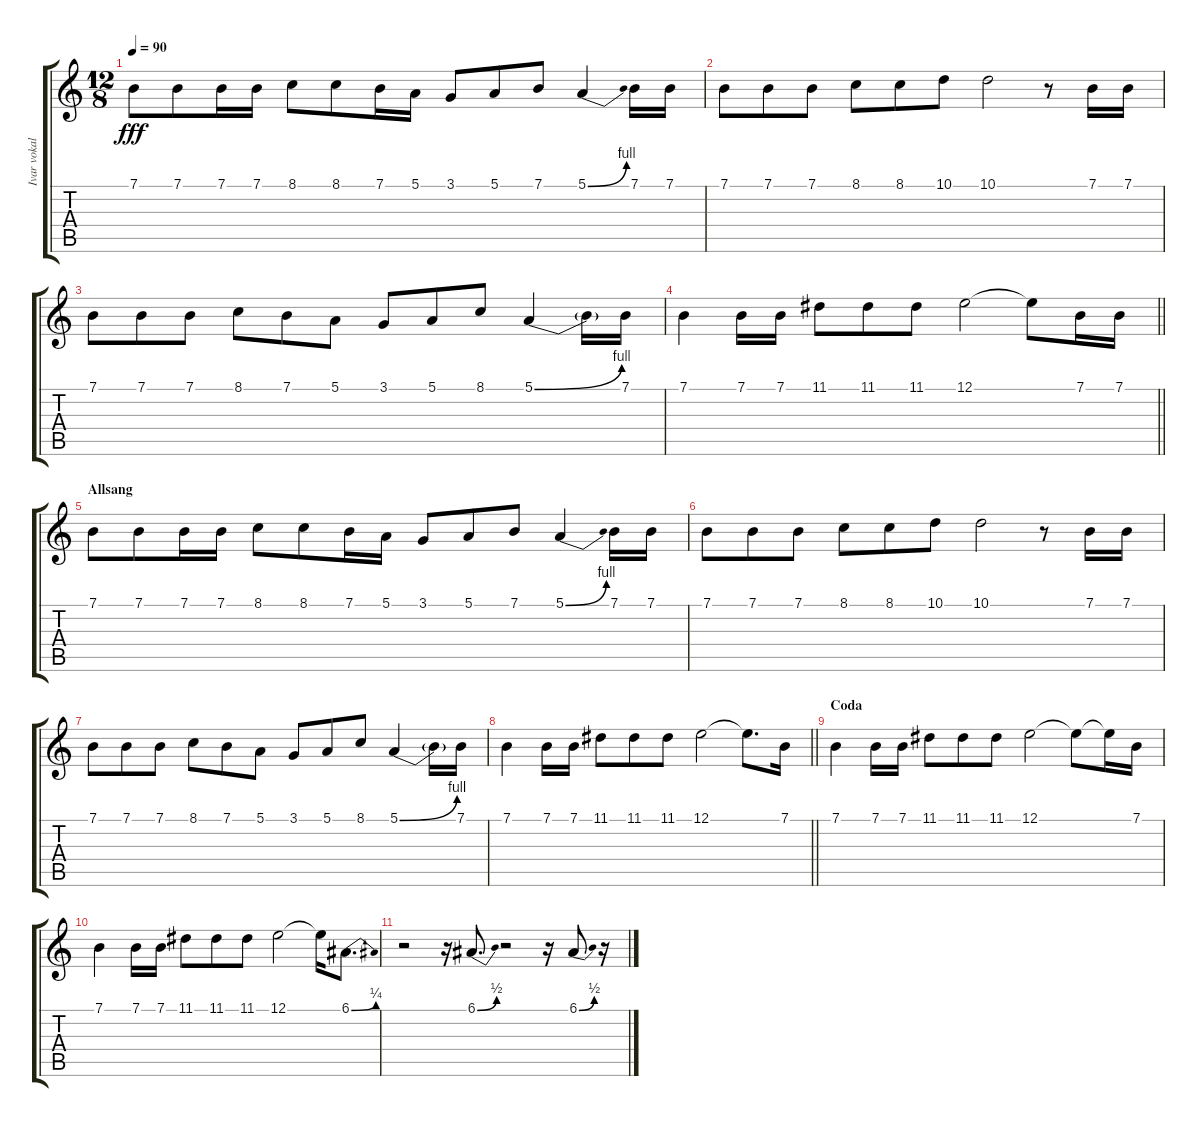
\track ("Ivar vokal" "Ivar vokal") {instrument synthvoice}
\staff {score tabs}
\tuning (E4 B3 G3 D3 A2 E2) {hide}
\ts (12 8)
\tempo 90
\clef g2
\ks c
7.1.8{dy fff} 7.1.8 7.1.16 7.1.16 8.1.8 8.1.8 7.1.16 5.1.16 3.1.8 5.1.8 7.1.8 5.1{be (bend 0 0 60 4)}.4 7.1.16 7.1.16 |
7.1.8 7.1.8 7.1.8 8.1.8 8.1.8 10.1.8 10.1.2 r.8 7.1.16 7.1.16 |
7.1.8 7.1.8 7.1.8 8.1.8 7.1.8 5.1.8 3.1.8 5.1.8 8.1.8 5.1{be (bend 0 0 60 4)}.4 5.1{t}.16 7.1.16 |
\barLineRight lightlight
7.1.4 7.1.16 7.1.16 11.1.8 11.1.8 11.1.8 12.1.2 12.1{t}.8 7.1.16 7.1.16 |
\section ("" "Allsang")
7.1.8 7.1.8 7.1.16 7.1.16 8.1.8 8.1.8 7.1.16 5.1.16 3.1.8 5.1.8 7.1.8 5.1{be (bend 0 0 60 4)}.4 7.1.16 7.1.16 |
7.1.8 7.1.8 7.1.8 8.1.8 8.1.8 10.1.8 10.1.2 r.8 7.1.16 7.1.16 |
7.1.8 7.1.8 7.1.8 8.1.8 7.1.8 5.1.8 3.1.8 5.1.8 8.1.8 5.1{be (bend 0 0 60 4)}.4 5.1{t}.16 7.1.16 |
\barLineRight lightlight
7.1.4 7.1.16 7.1.16 11.1.8 11.1.8 11.1.8 12.1.2 12.1{t}.8{d} 7.1.16 |
\section ("" "Coda")
7.1.4 7.1.16 7.1.16 11.1.8 11.1.8 11.1.8 12.1.2 12.1{t}.8 12.1{t}.16 7.1.16 |
7.1.4 7.1.16 7.1.16 11.1.8 11.1.8 11.1.8 12.1.2 12.1{t}.16 6.1{be (bend 0 0 60 1)}.8{d} |
r.2 r.16 6.1{be (bend 0 0 60 2)}.8{d} r.2 r.16 6.1{be (bend 0 0 60 2)}.8 r.16
